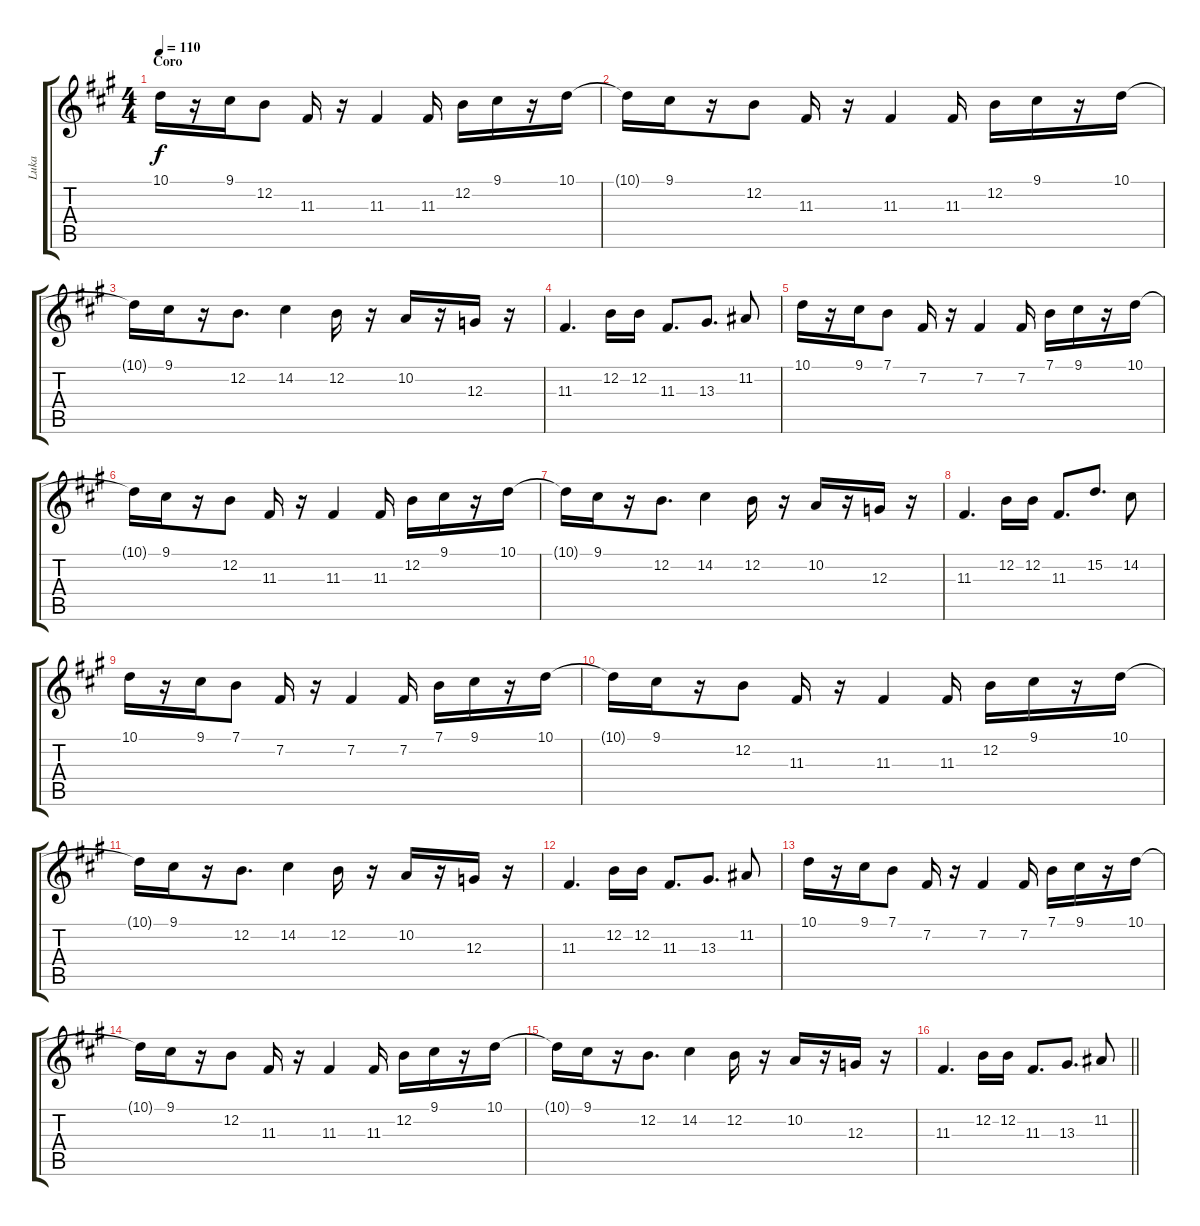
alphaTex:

\track ("Luka" "Luka") {instrument flute}
\staff {score tabs}
\tuning (E4 B3 G3 D3 A2 E2) {hide}
\ts (4 4)
\section ("" "Coro")
\tempo 110
\clef g2
\ks a
10.1.16{dy f} r.16 9.1.16 12.2.8 11.3.16 r.16 11.3.4 11.3.16 12.2.16 9.1.16 r.16 10.1.16 |
10.1{t}.16 9.1.16 r.16 12.2.8 11.3.16 r.16 11.3.4 11.3.16 12.2.16 9.1.16 r.16 10.1.16 |
10.1{t}.16 9.1.16 r.16 12.2.8{d} 14.2.4 12.2.16 r.16 10.2.16 r.16 12.3.16 r.16 |
11.3.4{d} 12.2.16 12.2.16 11.3.8{d} 13.3.8{d} 11.2.8 |
10.1.16 r.16 9.1.16 7.1.8 7.2.16 r.16 7.2.4 7.2.16 7.1.16 9.1.16 r.16 10.1.16 |
10.1{t}.16 9.1.16 r.16 12.2.8 11.3.16 r.16 11.3.4 11.3.16 12.2.16 9.1.16 r.16 10.1.16 |
10.1{t}.16 9.1.16 r.16 12.2.8{d} 14.2.4 12.2.16 r.16 10.2.16 r.16 12.3.16 r.16 |
11.3.4{d} 12.2.16 12.2.16 11.3.8{d} 15.2.8{d} 14.2.8 |
10.1.16 r.16 9.1.16 7.1.8 7.2.16 r.16 7.2.4 7.2.16 7.1.16 9.1.16 r.16 10.1.16 |
10.1{t}.16 9.1.16 r.16 12.2.8 11.3.16 r.16 11.3.4 11.3.16 12.2.16 9.1.16 r.16 10.1.16 |
10.1{t}.16 9.1.16 r.16 12.2.8{d} 14.2.4 12.2.16 r.16 10.2.16 r.16 12.3.16 r.16 |
11.3.4{d} 12.2.16 12.2.16 11.3.8{d} 13.3.8{d} 11.2.8 |
10.1.16 r.16 9.1.16 7.1.8 7.2.16 r.16 7.2.4 7.2.16 7.1.16 9.1.16 r.16 10.1.16 |
10.1{t}.16 9.1.16 r.16 12.2.8 11.3.16 r.16 11.3.4 11.3.16 12.2.16 9.1.16 r.16 10.1.16 |
10.1{t}.16 9.1.16 r.16 12.2.8{d} 14.2.4 12.2.16 r.16 10.2.16 r.16 12.3.16 r.16 |
\barLineRight lightlight
11.3.4{d} 12.2.16 12.2.16 11.3.8{d} 13.3.8{d} 11.2.8
